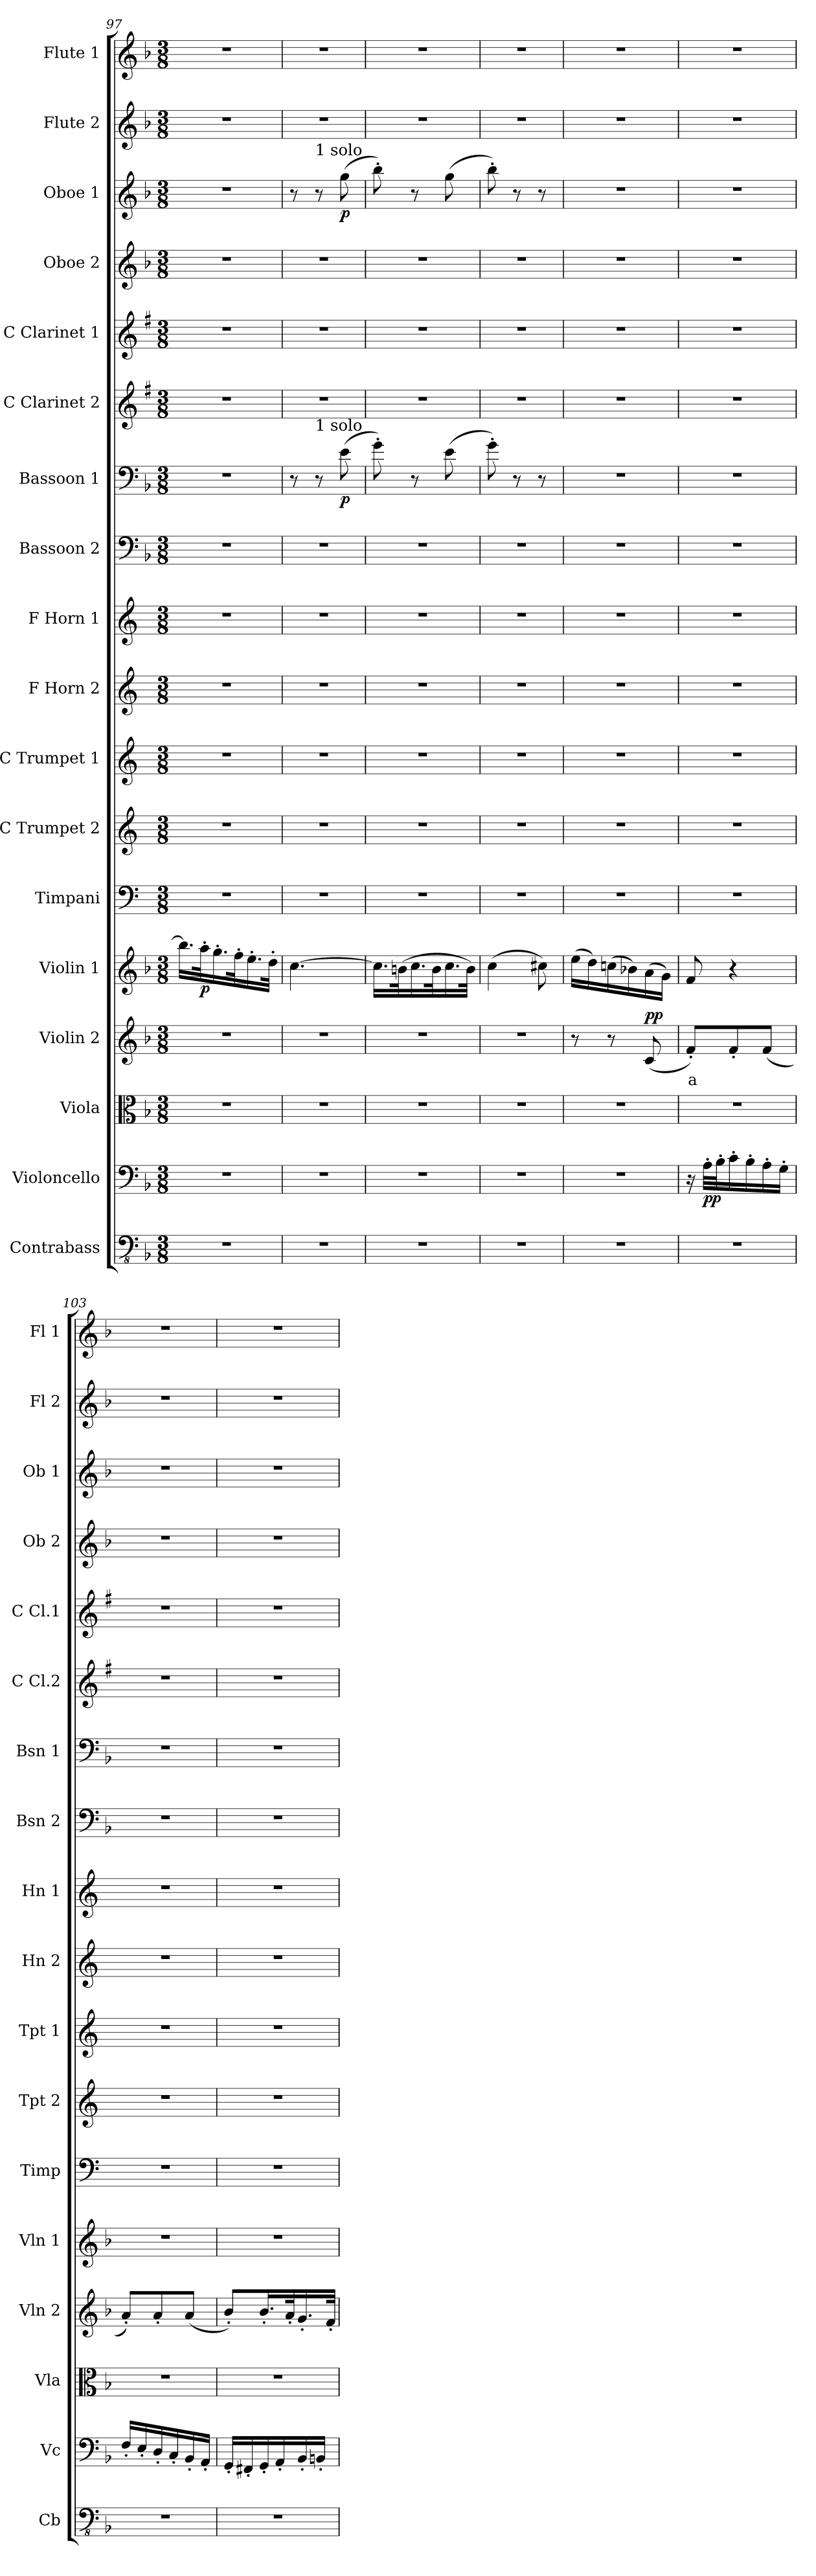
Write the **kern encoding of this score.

**kern	**kern	**dynam	**kern	**kern	**text	**dynam	**kern	**dynam	**kern	**kern	**kern	**kern	**kern	**kern	**kern	**dynam	**kern	**kern	**kern	**kern	**dynam	**kern	**kern
*part18	*part17	*part17	*part16	*part15	*part15	*part15	*part14	*part14	*part13	*part12	*part11	*part10	*part9	*part8	*part7	*part7	*part6	*part5	*part4	*part3	*part3	*part2	*part1
*staff18	*staff17	*staff17	*staff16	*staff15	*staff15	*staff15	*staff14	*staff14	*staff13	*staff12	*staff11	*staff10	*staff9	*staff8	*staff7	*staff7	*staff6	*staff5	*staff4	*staff3	*staff3	*staff2	*staff1
*I"Contrabass	*I"Violoncello	*	*I"Viola	*I"Violin 2	*	*	*I"Violin 1	*	*I"Timpani	*I"C Trumpet 2	*I"C Trumpet 1	*I"F Horn 2	*I"F Horn 1	*I"Bassoon 2	*I"Bassoon 1	*	*I"C Clarinet 2	*I"C Clarinet 1	*I"Oboe 2	*I"Oboe 1	*	*I"Flute 2	*I"Flute 1
*I'Cb	*I'Vc	*	*I'Vla	*I'Vln 2	*	*	*I'Vln 1	*	*I'Timp	*I'Tpt 2	*I'Tpt 1	*I'Hn 2	*I'Hn 1	*I'Bsn 2	*I'Bsn 1	*	*I'C Cl.2	*I'C Cl.1	*I'Ob 2	*I'Ob 1	*	*I'Fl 2	*I'Fl 1
*clefFv4	*clefF4	*	*clefC3	*clefG2	*	*	*clefG2	*	*clefF4	*clefG2	*clefG2	*clefG2	*clefG2	*clefF4	*clefF4	*	*clefG2	*clefG2	*clefG2	*clefG2	*	*clefG2	*clefG2
*	*	*	*	*	*	*	*	*	*	*	*	*ITrd4c7	*ITrd4c7	*	*	*	*ITrd1c2	*ITrd1c2	*	*	*	*	*
*k[b-]	*k[b-]	*	*k[b-]	*k[b-]	*	*	*k[b-]	*	*k[]	*k[]	*k[]	*k[b-]	*k[b-]	*k[b-]	*k[b-]	*	*k[b-]	*k[b-]	*k[b-]	*k[b-]	*	*k[b-]	*k[b-]
*F:	*F:	*	*F:	*F:	*	*	*F:	*	*	*	*	*	*	*F:	*F:	*	*F:	*F:	*F:	*F:	*	*F:	*F:
*M3/8	*M3/8	*	*M3/8	*M3/8	*	*	*M3/8	*	*M3/8	*M3/8	*M3/8	*M3/8	*M3/8	*M3/8	*M3/8	*	*M3/8	*M3/8	*M3/8	*M3/8	*	*M3/8	*M3/8
=97	=97	=97	=97	=97	=97	=97	=97	=97	=97	=97	=97	=97	=97	=97	=97	=97	=97	=97	=97	=97	=97	=97	=97
4.r	4.r	.	4.r	4.r	.	.	16.bb-\LL]	.	4.r	4.r	4.r	4.r	4.r	4.r	4.r	.	4.r	4.r	4.r	4.r	.	4.r	4.r
!	!	!	!	!	!	!	!	!LO:DY:b	!	!	!	!	!	!	!	!	!	!	!	!	!	!	!
.	.	.	.	.	.	.	32aa'\K	p	.	.	.	.	.	.	.	.	.	.	.	.	.	.	.
.	.	.	.	.	.	.	16.gg'\	.	.	.	.	.	.	.	.	.	.	.	.	.	.	.	.
.	.	.	.	.	.	.	32ff'\K	.	.	.	.	.	.	.	.	.	.	.	.	.	.	.	.
.	.	.	.	.	.	.	16.ee'\	.	.	.	.	.	.	.	.	.	.	.	.	.	.	.	.
.	.	.	.	.	.	.	32dd'\JJk	.	.	.	.	.	.	.	.	.	.	.	.	.	.	.	.
=98	=98	=98	=98	=98	=98	=98	=98	=98	=98	=98	=98	=98	=98	=98	=98	=98	=98	=98	=98	=98	=98	=98	=98
4.r	4.r	.	4.r	4.r	.	.	[4.cc\	.	4.r	4.r	4.r	4.r	4.r	4.r	8r	.	4.r	4.r	4.r	8r	.	4.r	4.r
!	!	!	!	!	!	!	!	!	!	!	!	!	!	!	!	!	!	!	!	!LO:TX:a:t=1 solo	!	!	!
!	!	!	!	!	!	!	!	!	!	!	!	!	!	!	!LO:TX:a:t=1 solo	!	!	!	!	!	!	!	!
.	.	.	.	.	.	.	.	.	.	.	.	.	.	.	8r	.	.	.	.	8r	.	.	.
!	!	!	!	!	!	!	!	!	!	!	!	!	!	!	!	!LO:DY:b	!	!	!	!	!LO:DY:b	!	!
.	.	.	.	.	.	.	.	.	.	.	.	.	.	.	(>8e\	p	.	.	.	(>8gg\	p	.	.
=99	=99	=99	=99	=99	=99	=99	=99	=99	=99	=99	=99	=99	=99	=99	=99	=99	=99	=99	=99	=99	=99	=99	=99
4.r	4.r	.	4.r	4.r	.	.	16.cc\LL]	.	4.r	4.r	4.r	4.r	4.r	4.r	8g'\)	.	4.r	4.r	4.r	8bb-'\)	.	4.r	4.r
.	.	.	.	.	.	.	(>32bn\K	.	.	.	.	.	.	.	.	.	.	.	.	.	.	.	.
.	.	.	.	.	.	.	16.cc\	.	.	.	.	.	.	.	8r	.	.	.	.	8r	.	.	.
.	.	.	.	.	.	.	32b\K	.	.	.	.	.	.	.	.	.	.	.	.	.	.	.	.
.	.	.	.	.	.	.	16.cc\	.	.	.	.	.	.	.	(>8e\	.	.	.	.	(>8gg\	.	.	.
.	.	.	.	.	.	.	32b\JJk)	.	.	.	.	.	.	.	.	.	.	.	.	.	.	.	.
=100	=100	=100	=100	=100	=100	=100	=100	=100	=100	=100	=100	=100	=100	=100	=100	=100	=100	=100	=100	=100	=100	=100	=100
4.r	4.r	.	4.r	4.r	.	.	(>4cc\	.	4.r	4.r	4.r	4.r	4.r	4.r	8g'\)	.	4.r	4.r	4.r	8bb-'\)	.	4.r	4.r
.	.	.	.	.	.	.	.	.	.	.	.	.	.	.	8r	.	.	.	.	8r	.	.	.
.	.	.	.	.	.	.	8cc#X\)	.	.	.	.	.	.	.	8r	.	.	.	.	8r	.	.	.
=101	=101	=101	=101	=101	=101	=101	=101	=101	=101	=101	=101	=101	=101	=101	=101	=101	=101	=101	=101	=101	=101	=101	=101
4.r	4.r	.	4.r	8r	.	.	(>16ee\LL	.	4.r	4.r	4.r	4.r	4.r	4.r	4.r	.	4.r	4.r	4.r	4.r	.	4.r	4.r
.	.	.	.	.	.	.	16dd\)	.	.	.	.	.	.	.	.	.	.	.	.	.	.	.	.
.	.	.	.	8r	.	.	(>16ccn\	.	.	.	.	.	.	.	.	.	.	.	.	.	.	.	.
.	.	.	.	.	.	.	16b-X\)	.	.	.	.	.	.	.	.	.	.	.	.	.	.	.	.
!	!	!	!	!	!	!LO:DY:b	!	!	!	!	!	!	!	!	!	!	!	!	!	!	!	!	!
.	.	.	.	(<8c/	.	pp	(>16a\	.	.	.	.	.	.	.	.	.	.	.	.	.	.	.	.
.	.	.	.	.	.	.	16g\JJ)	.	.	.	.	.	.	.	.	.	.	.	.	.	.	.	.
=102	=102	=102	=102	=102	=102	=102	=102	=102	=102	=102	=102	=102	=102	=102	=102	=102	=102	=102	=102	=102	=102	=102	=102
!	!	!	!	!	!LO:LY:b:color=#FF0000	!	!	!	!	!	!	!	!	!	!	!	!	!	!	!	!	!	!
4.r	16r	.	4.r	8f'/L)	a	.	8f/	.	4.r	4.r	4.r	4.r	4.r	4.r	4.r	.	4.r	4.r	4.r	4.r	.	4.r	4.r
!	!	!LO:DY:b	!	!	!	!	!	!	!	!	!	!	!	!	!	!	!	!	!	!	!	!	!
.	32A'\LLL	pp	.	.	.	.	.	.	.	.	.	.	.	.	.	.	.	.	.	.	.	.	.
.	32B-'\J	.	.	.	.	.	.	.	.	.	.	.	.	.	.	.	.	.	.	.	.	.	.
.	16c'\	.	.	8f'/	.	.	4r	.	.	.	.	.	.	.	.	.	.	.	.	.	.	.	.
.	16B-'\	.	.	.	.	.	.	.	.	.	.	.	.	.	.	.	.	.	.	.	.	.	.
.	16A'\	.	.	(<8f/J	.	.	.	.	.	.	.	.	.	.	.	.	.	.	.	.	.	.	.
.	16G'\JJ	.	.	.	.	.	.	.	.	.	.	.	.	.	.	.	.	.	.	.	.	.	.
=103	=103	=103	=103	=103	=103	=103	=103	=103	=103	=103	=103	=103	=103	=103	=103	=103	=103	=103	=103	=103	=103	=103	=103
4.r	16F'/LL	.	4.r	8a'/L)	.	.	4.r	.	4.r	4.r	4.r	4.r	4.r	4.r	4.r	.	4.r	4.r	4.r	4.r	.	4.r	4.r
.	16E'/	.	.	.	.	.	.	.	.	.	.	.	.	.	.	.	.	.	.	.	.	.	.
.	16D'/	.	.	8a'/	.	.	.	.	.	.	.	.	.	.	.	.	.	.	.	.	.	.	.
.	16C'/	.	.	.	.	.	.	.	.	.	.	.	.	.	.	.	.	.	.	.	.	.	.
.	16BB-'/	.	.	(<8a/J	.	.	.	.	.	.	.	.	.	.	.	.	.	.	.	.	.	.	.
.	16AA'/JJ	.	.	.	.	.	.	.	.	.	.	.	.	.	.	.	.	.	.	.	.	.	.
=104	=104	=104	=104	=104	=104	=104	=104	=104	=104	=104	=104	=104	=104	=104	=104	=104	=104	=104	=104	=104	=104	=104	=104
4.r	16GG'/LL	.	4.r	8b-'/L)	.	.	4.r	.	4.r	4.r	4.r	4.r	4.r	4.r	4.r	.	4.r	4.r	4.r	4.r	.	4.r	4.r
.	16FF#X'/	.	.	.	.	.	.	.	.	.	.	.	.	.	.	.	.	.	.	.	.	.	.
.	16GG'/	.	.	16.b-'/L	.	.	.	.	.	.	.	.	.	.	.	.	.	.	.	.	.	.	.
.	16AA'/	.	.	.	.	.	.	.	.	.	.	.	.	.	.	.	.	.	.	.	.	.	.
.	.	.	.	32a'/K	.	.	.	.	.	.	.	.	.	.	.	.	.	.	.	.	.	.	.
.	16BB-'/	.	.	16.g'/	.	.	.	.	.	.	.	.	.	.	.	.	.	.	.	.	.	.	.
.	16BBn'/JJ	.	.	.	.	.	.	.	.	.	.	.	.	.	.	.	.	.	.	.	.	.	.
.	.	.	.	32f'/JJk	.	.	.	.	.	.	.	.	.	.	.	.	.	.	.	.	.	.	.
=	=	=	=	=	=	=	=	=	=	=	=	=	=	=	=	=	=	=	=	=	=	=	=
*-	*-	*-	*-	*-	*-	*-	*-	*-	*-	*-	*-	*-	*-	*-	*-	*-	*-	*-	*-	*-	*-	*-	*-
